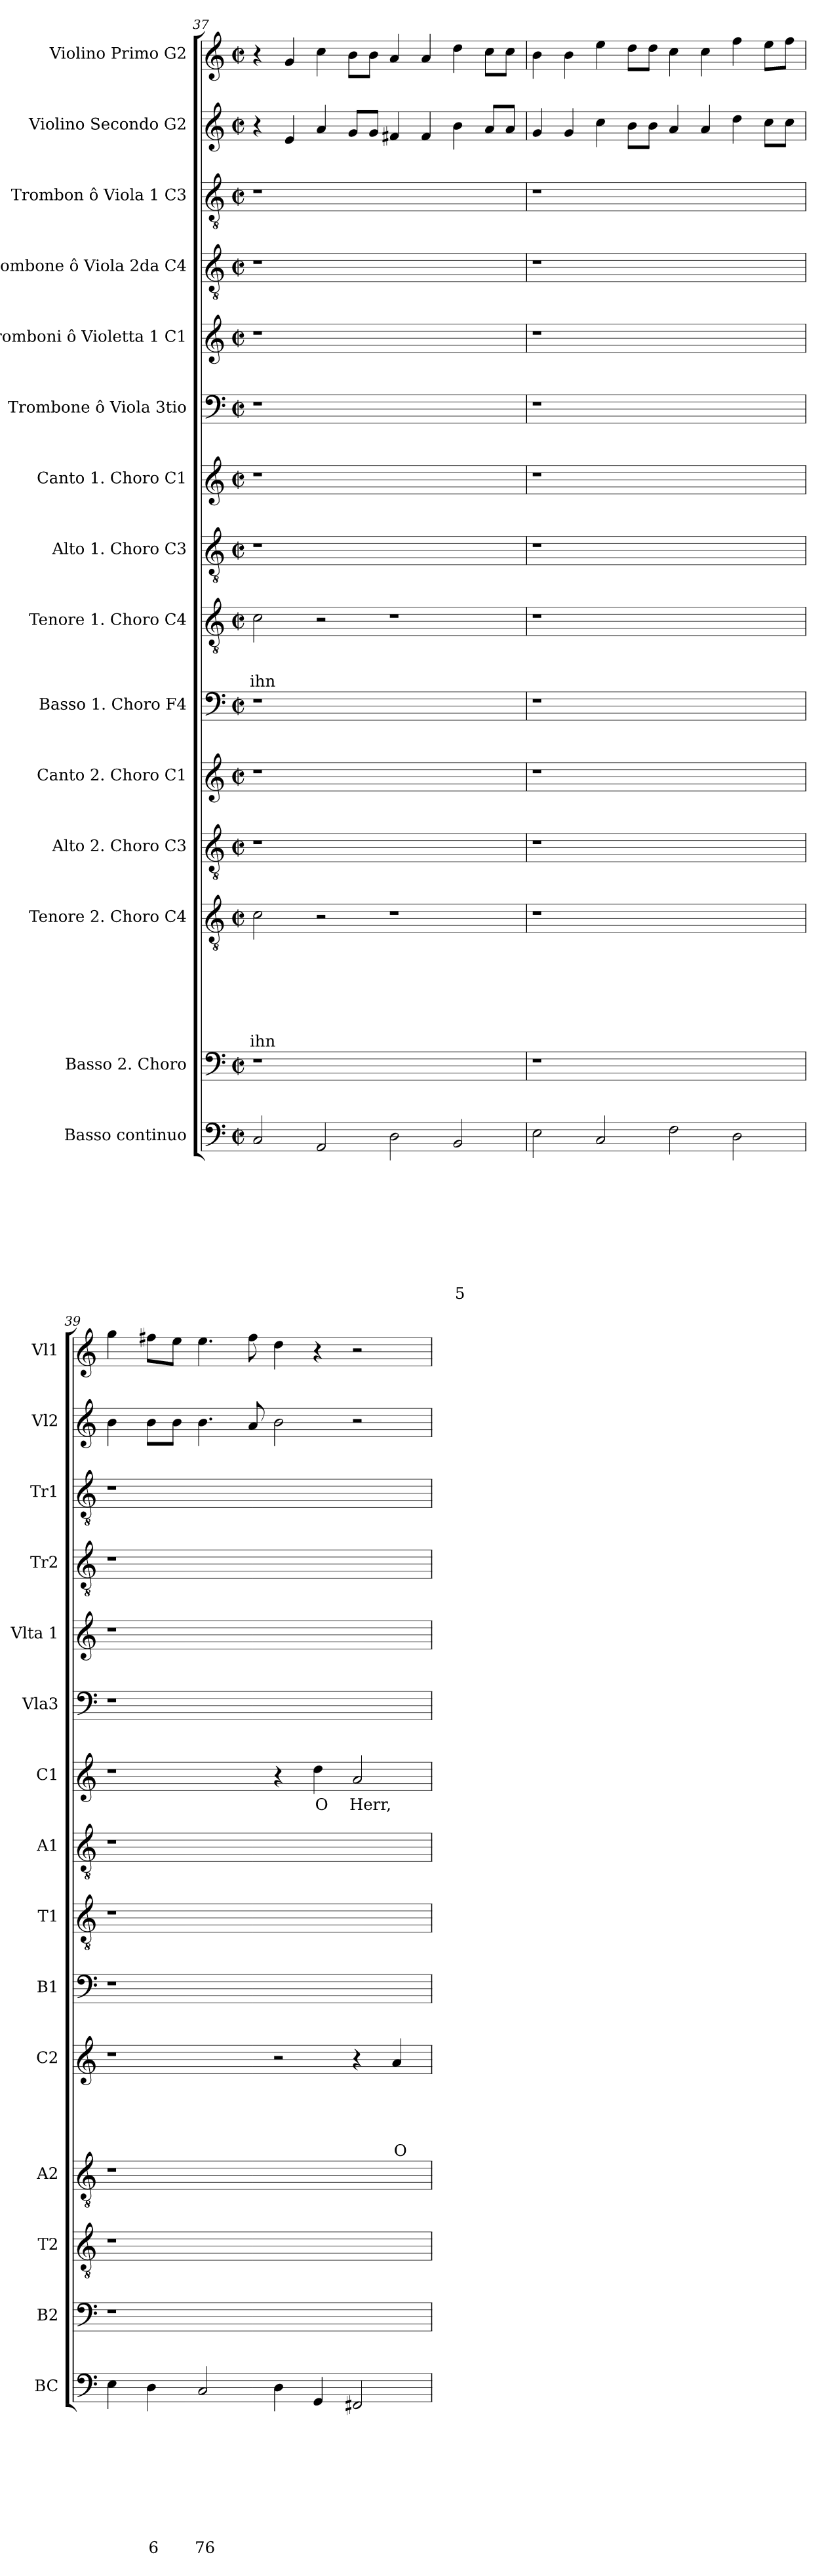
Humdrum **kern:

**kern	**text	**text	**text	**text	**text	**text	**text	**text	**text	**kern	**kern	**text	**text	**text	**text	**text	**text	**text	**kern	**kern	**text	**text	**text	**text	**text	**kern	**kern	**text	**text	**text	**kern	**kern	**text	**kern	**kern	**kern	**kern	**kern	**kern
*part15	*part15	*part15	*part15	*part15	*part15	*part15	*part15	*part15	*part15	*part14	*part13	*part13	*part13	*part13	*part13	*part13	*part13	*part13	*part12	*part11	*part11	*part11	*part11	*part11	*part11	*part10	*part9	*part9	*part9	*part9	*part8	*part7	*part7	*part6	*part5	*part4	*part3	*part2	*part1
*staff15	*staff15	*staff15	*staff15	*staff15	*staff15	*staff15	*staff15	*staff15	*staff15	*staff14	*staff13	*staff13	*staff13	*staff13	*staff13	*staff13	*staff13	*staff13	*staff12	*staff11	*staff11	*staff11	*staff11	*staff11	*staff11	*staff10	*staff9	*staff9	*staff9	*staff9	*staff8	*staff7	*staff7	*staff6	*staff5	*staff4	*staff3	*staff2	*staff1
*I"Basso continuo	*	*	*	*	*	*	*	*	*	*I"Basso 2. Choro	*I"Tenore 2. Choro C4	*	*	*	*	*	*	*	*I"Alto 2. Choro C3	*I"Canto 2. Choro  C1	*	*	*	*	*	*I"Basso 1. Choro F4	*I"Tenore 1. Choro C4	*	*	*	*I"Alto 1. Choro C3	*I"Canto 1. Choro  C1	*	*I"Trombone ô Viola 3tio	*I"Tromboni ô Violetta 1 C1	*I"Trombone ô Viola 2da C4	*I"Trombon ô Viola 1 C3	*I"Violino Secondo G2	*I"Violino Primo G2
*I'BC	*	*	*	*	*	*	*	*	*	*I'B2	*I'T2	*	*	*	*	*	*	*	*I'A2	*I'C2	*	*	*	*	*	*I'B1	*I'T1	*	*	*	*I'A1	*I'C1	*	*I'Vla3	*I'Vlta 1	*I'Tr2	*I'Tr1	*I'Vl2	*I'Vl1
!!LO:LB:g=z
*clefF4	*	*	*	*	*	*	*	*	*	*clefF4	*clefGv2	*	*	*	*	*	*	*	*clefGv2	*clefG2	*	*	*	*	*	*clefF4	*clefGv2	*	*	*	*clefGv2	*clefG2	*	*clefF4	*clefG2	*clefGv2	*clefGv2	*clefG2	*clefG2
*k[]	*	*	*	*	*	*	*	*	*	*k[]	*k[]	*	*	*	*	*	*	*	*k[]	*k[]	*	*	*	*	*	*k[]	*k[]	*	*	*	*k[]	*k[]	*	*k[]	*k[]	*k[]	*k[]	*k[]	*k[]
*C:	*	*	*	*	*	*	*	*	*	*C:	*C:	*	*	*	*	*	*	*	*C:	*C:	*	*	*	*	*	*C:	*C:	*	*	*	*C:	*C:	*	*C:	*C:	*C:	*C:	*C:	*C:
*M2/2	*	*	*	*	*	*	*	*	*	*M2/2	*M2/2	*	*	*	*	*	*	*	*M2/2	*M2/2	*	*	*	*	*	*M2/2	*M2/2	*	*	*	*M2/2	*M2/2	*	*M2/2	*M2/2	*M2/2	*M2/2	*M2/2	*M2/2
*met(c|)	*	*	*	*	*	*	*	*	*	*met(c|)	*met(c|)	*	*	*	*	*	*	*	*met(c|)	*met(c|)	*	*	*	*	*	*met(c|)	*met(c|)	*	*	*	*met(c|)	*met(c|)	*	*met(c|)	*met(c|)	*met(c|)	*met(c|)	*met(c|)	*met(c|)
=37	=37	=37	=37	=37	=37	=37	=37	=37	=37	=37	=37	=37	=37	=37	=37	=37	=37	=37	=37	=37	=37	=37	=37	=37	=37	=37	=37	=37	=37	=37	=37	=37	=37	=37	=37	=37	=37	=37	=37
!	!	!	!	!	!	!	!	!	!	!	!	!	!	!	!	!	!	!LO:LY:b	!	!	!	!	!	!	!	!	!	!	!	!LO:LY:b	!	!	!	!	!	!	!	!	!
2C/	.	.	.	.	.	.	.	.	.	1r	2c\	.	.	.	.	.	.	ihn	1r	1r	.	.	.	.	.	1r	2c\	.	.	ihn	1r	1r	.	1r	1r	1r	1r	4r	4r
.	.	.	.	.	.	.	.	.	.	.	.	.	.	.	.	.	.	.	.	.	.	.	.	.	.	.	.	.	.	.	.	.	.	.	.	.	.	4e/	4g/
2AA/	.	.	.	.	.	.	.	.	.	.	2r	.	.	.	.	.	.	.	.	.	.	.	.	.	.	.	2r	.	.	.	.	.	.	.	.	.	.	4a/	4cc\
.	.	.	.	.	.	.	.	.	.	.	.	.	.	.	.	.	.	.	.	.	.	.	.	.	.	.	.	.	.	.	.	.	.	.	.	.	.	8g/L	8b\L
.	.	.	.	.	.	.	.	.	.	.	.	.	.	.	.	.	.	.	.	.	.	.	.	.	.	.	.	.	.	.	.	.	.	.	.	.	.	8g/J	8b\J
2D\	.	.	.	.	.	.	.	.	.	1ryy	1r	.	.	.	.	.	.	.	1ryy	1ryy	.	.	.	.	.	1ryy	1r	.	.	.	1ryy	1ryy	.	1ryy	1ryy	1ryy	1ryy	4f#X/	4a/
.	.	.	.	.	.	.	.	.	.	.	.	.	.	.	.	.	.	.	.	.	.	.	.	.	.	.	.	.	.	.	.	.	.	.	.	.	.	4f#/	4a/
!	!	!	!	!	!	!	!	!	!LO:LY:b	!	!	!	!	!	!	!	!	!	!	!	!	!	!	!	!	!	!	!	!	!	!	!	!	!	!	!	!	!	!
2BB/	.	.	.	.	.	.	.	.	5	.	.	.	.	.	.	.	.	.	.	.	.	.	.	.	.	.	.	.	.	.	.	.	.	.	.	.	.	4b\	4dd\
.	.	.	.	.	.	.	.	.	.	.	.	.	.	.	.	.	.	.	.	.	.	.	.	.	.	.	.	.	.	.	.	.	.	.	.	.	.	8a/L	8cc\L
.	.	.	.	.	.	.	.	.	.	.	.	.	.	.	.	.	.	.	.	.	.	.	.	.	.	.	.	.	.	.	.	.	.	.	.	.	.	8a/J	8cc\J
=38	=38	=38	=38	=38	=38	=38	=38	=38	=38	=38	=38	=38	=38	=38	=38	=38	=38	=38	=38	=38	=38	=38	=38	=38	=38	=38	=38	=38	=38	=38	=38	=38	=38	=38	=38	=38	=38	=38	=38
2E\	.	.	.	.	.	.	.	.	.	1r	1r	.	.	.	.	.	.	.	1r	1r	.	.	.	.	.	1r	1r	.	.	.	1r	1r	.	1r	1r	1r	1r	4g/	4b\
.	.	.	.	.	.	.	.	.	.	.	.	.	.	.	.	.	.	.	.	.	.	.	.	.	.	.	.	.	.	.	.	.	.	.	.	.	.	4g/	4b\
2C/	.	.	.	.	.	.	.	.	.	.	.	.	.	.	.	.	.	.	.	.	.	.	.	.	.	.	.	.	.	.	.	.	.	.	.	.	.	4cc\	4ee\
.	.	.	.	.	.	.	.	.	.	.	.	.	.	.	.	.	.	.	.	.	.	.	.	.	.	.	.	.	.	.	.	.	.	.	.	.	.	8b\L	8dd\L
.	.	.	.	.	.	.	.	.	.	.	.	.	.	.	.	.	.	.	.	.	.	.	.	.	.	.	.	.	.	.	.	.	.	.	.	.	.	8b\J	8dd\J
2F\	.	.	.	.	.	.	.	.	.	1ryy	1ryy	.	.	.	.	.	.	.	1ryy	1ryy	.	.	.	.	.	1ryy	1ryy	.	.	.	1ryy	1ryy	.	1ryy	1ryy	1ryy	1ryy	4a/	4cc\
.	.	.	.	.	.	.	.	.	.	.	.	.	.	.	.	.	.	.	.	.	.	.	.	.	.	.	.	.	.	.	.	.	.	.	.	.	.	4a/	4cc\
2D\	.	.	.	.	.	.	.	.	.	.	.	.	.	.	.	.	.	.	.	.	.	.	.	.	.	.	.	.	.	.	.	.	.	.	.	.	.	4dd\	4ff\
.	.	.	.	.	.	.	.	.	.	.	.	.	.	.	.	.	.	.	.	.	.	.	.	.	.	.	.	.	.	.	.	.	.	.	.	.	.	8cc\L	8ee\L
.	.	.	.	.	.	.	.	.	.	.	.	.	.	.	.	.	.	.	.	.	.	.	.	.	.	.	.	.	.	.	.	.	.	.	.	.	.	8cc\J	8ff\J
=39	=39	=39	=39	=39	=39	=39	=39	=39	=39	=39	=39	=39	=39	=39	=39	=39	=39	=39	=39	=39	=39	=39	=39	=39	=39	=39	=39	=39	=39	=39	=39	=39	=39	=39	=39	=39	=39	=39	=39
4E\	.	.	.	.	.	.	.	.	.	1r	1r	.	.	.	.	.	.	.	1r	1r	.	.	.	.	.	1r	1r	.	.	.	1r	1r	.	1r	1r	1r	1r	4b\	4gg\
!	!	!	!	!	!	!	!	!	!LO:LY:b	!	!	!	!	!	!	!	!	!	!	!	!	!	!	!	!	!	!	!	!	!	!	!	!	!	!	!	!	!	!
4D\	.	.	.	.	.	.	.	.	6	.	.	.	.	.	.	.	.	.	.	.	.	.	.	.	.	.	.	.	.	.	.	.	.	.	.	.	.	8b\L	8ff#X\L
.	.	.	.	.	.	.	.	.	.	.	.	.	.	.	.	.	.	.	.	.	.	.	.	.	.	.	.	.	.	.	.	.	.	.	.	.	.	8b\J	8ee\J
!	!	!	!	!	!	!	!	!	!LO:LY:b	!	!	!	!	!	!	!	!	!	!	!	!	!	!	!	!	!	!	!	!	!	!	!	!	!	!	!	!	!	!
2C/	.	.	.	.	.	.	.	.	76	.	.	.	.	.	.	.	.	.	.	.	.	.	.	.	.	.	.	.	.	.	.	.	.	.	.	.	.	4.b\	4.ee\
.	.	.	.	.	.	.	.	.	.	.	.	.	.	.	.	.	.	.	.	.	.	.	.	.	.	.	.	.	.	.	.	.	.	.	.	.	.	8a/	8ff#\
4D\	.	.	.	.	.	.	.	.	.	1ryy	1ryy	.	.	.	.	.	.	.	1ryy	2r	.	.	.	.	.	1ryy	1ryy	.	.	.	1ryy	4r	.	1ryy	1ryy	1ryy	1ryy	2b\	4dd\
!	!	!	!	!	!	!	!	!	!	!	!	!	!	!	!	!	!	!	!	!	!	!	!	!	!	!	!	!	!	!	!	!	!LO:LY:b	!	!	!	!	!	!
4GG/	.	.	.	.	.	.	.	.	.	.	.	.	.	.	.	.	.	.	.	.	.	.	.	.	.	.	.	.	.	.	.	4dd\	O	.	.	.	.	.	4r
!	!	!	!	!	!	!	!	!	!	!	!	!	!	!	!	!	!	!	!	!	!	!	!	!	!	!	!	!	!	!	!	!	!LO:LY:b	!	!	!	!	!	!
2FF#X/	.	.	.	.	.	.	.	.	.	.	.	.	.	.	.	.	.	.	.	4r	.	.	.	.	.	.	.	.	.	.	.	2a/	Herr,	.	.	.	.	2r	2r
!	!	!	!	!	!	!	!	!	!	!	!	!	!	!	!	!	!	!	!	!	!	!	!	!	!LO:LY:b	!	!	!	!	!	!	!	!	!	!	!	!	!	!
.	.	.	.	.	.	.	.	.	.	.	.	.	.	.	.	.	.	.	.	4a/	.	.	.	.	O	.	.	.	.	.	.	.	.	.	.	.	.	.	.
=	=	=	=	=	=	=	=	=	=	=	=	=	=	=	=	=	=	=	=	=	=	=	=	=	=	=	=	=	=	=	=	=	=	=	=	=	=	=	=
*-	*-	*-	*-	*-	*-	*-	*-	*-	*-	*-	*-	*-	*-	*-	*-	*-	*-	*-	*-	*-	*-	*-	*-	*-	*-	*-	*-	*-	*-	*-	*-	*-	*-	*-	*-	*-	*-	*-	*-
